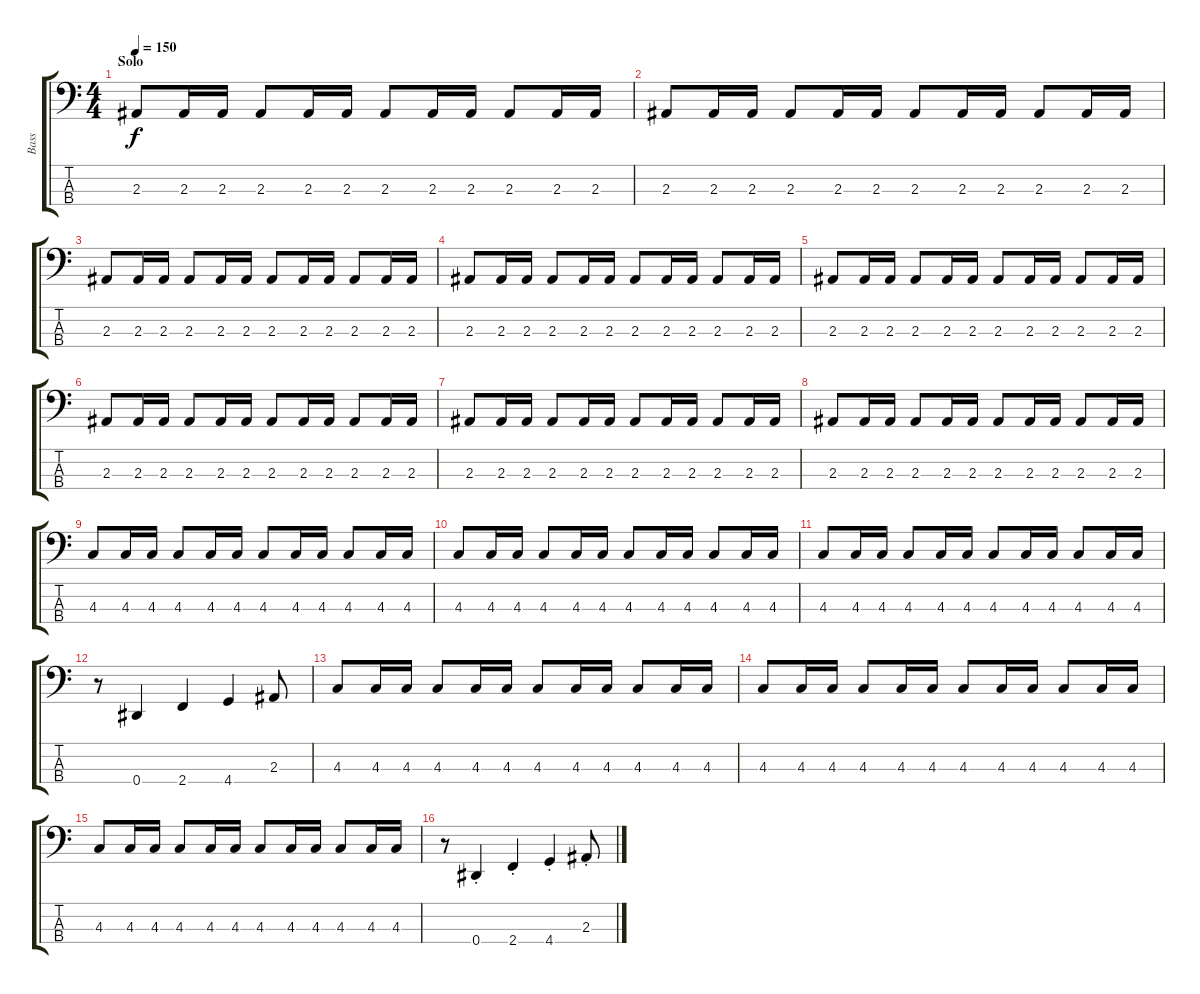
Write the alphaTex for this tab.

\track ("Bass" "Bass") {instrument electricbassfinger}
\staff {score tabs}
\tuning (Gb2 Db2 Ab1 Eb1) {hide}
\ts (4 4)
\section ("" "Solo")
\tempo 150
\clef f4
\ks c
2.3.8{dy f} 2.3.16 2.3.16 2.3.8 2.3.16 2.3.16 2.3.8 2.3.16 2.3.16 2.3.8 2.3.16 2.3.16 |
2.3.8 2.3.16 2.3.16 2.3.8 2.3.16 2.3.16 2.3.8 2.3.16 2.3.16 2.3.8 2.3.16 2.3.16 |
2.3.8 2.3.16 2.3.16 2.3.8 2.3.16 2.3.16 2.3.8 2.3.16 2.3.16 2.3.8 2.3.16 2.3.16 |
2.3.8 2.3.16 2.3.16 2.3.8 2.3.16 2.3.16 2.3.8 2.3.16 2.3.16 2.3.8 2.3.16 2.3.16 |
2.3.8 2.3.16 2.3.16 2.3.8 2.3.16 2.3.16 2.3.8 2.3.16 2.3.16 2.3.8 2.3.16 2.3.16 |
2.3.8 2.3.16 2.3.16 2.3.8 2.3.16 2.3.16 2.3.8 2.3.16 2.3.16 2.3.8 2.3.16 2.3.16 |
2.3.8 2.3.16 2.3.16 2.3.8 2.3.16 2.3.16 2.3.8 2.3.16 2.3.16 2.3.8 2.3.16 2.3.16 |
2.3.8 2.3.16 2.3.16 2.3.8 2.3.16 2.3.16 2.3.8 2.3.16 2.3.16 2.3.8 2.3.16 2.3.16 |
4.3.8 4.3.16 4.3.16 4.3.8 4.3.16 4.3.16 4.3.8 4.3.16 4.3.16 4.3.8 4.3.16 4.3.16 |
4.3.8 4.3.16 4.3.16 4.3.8 4.3.16 4.3.16 4.3.8 4.3.16 4.3.16 4.3.8 4.3.16 4.3.16 |
4.3.8 4.3.16 4.3.16 4.3.8 4.3.16 4.3.16 4.3.8 4.3.16 4.3.16 4.3.8 4.3.16 4.3.16 |
r.8 0.4.4 2.4.4 4.4.4 2.3.8 |
4.3.8 4.3.16 4.3.16 4.3.8 4.3.16 4.3.16 4.3.8 4.3.16 4.3.16 4.3.8 4.3.16 4.3.16 |
4.3.8 4.3.16 4.3.16 4.3.8 4.3.16 4.3.16 4.3.8 4.3.16 4.3.16 4.3.8 4.3.16 4.3.16 |
4.3.8 4.3.16 4.3.16 4.3.8 4.3.16 4.3.16 4.3.8 4.3.16 4.3.16 4.3.8 4.3.16 4.3.16 |
r.8 0.4{st}.4 2.4{st}.4 4.4{st}.4 2.3{st}.8
